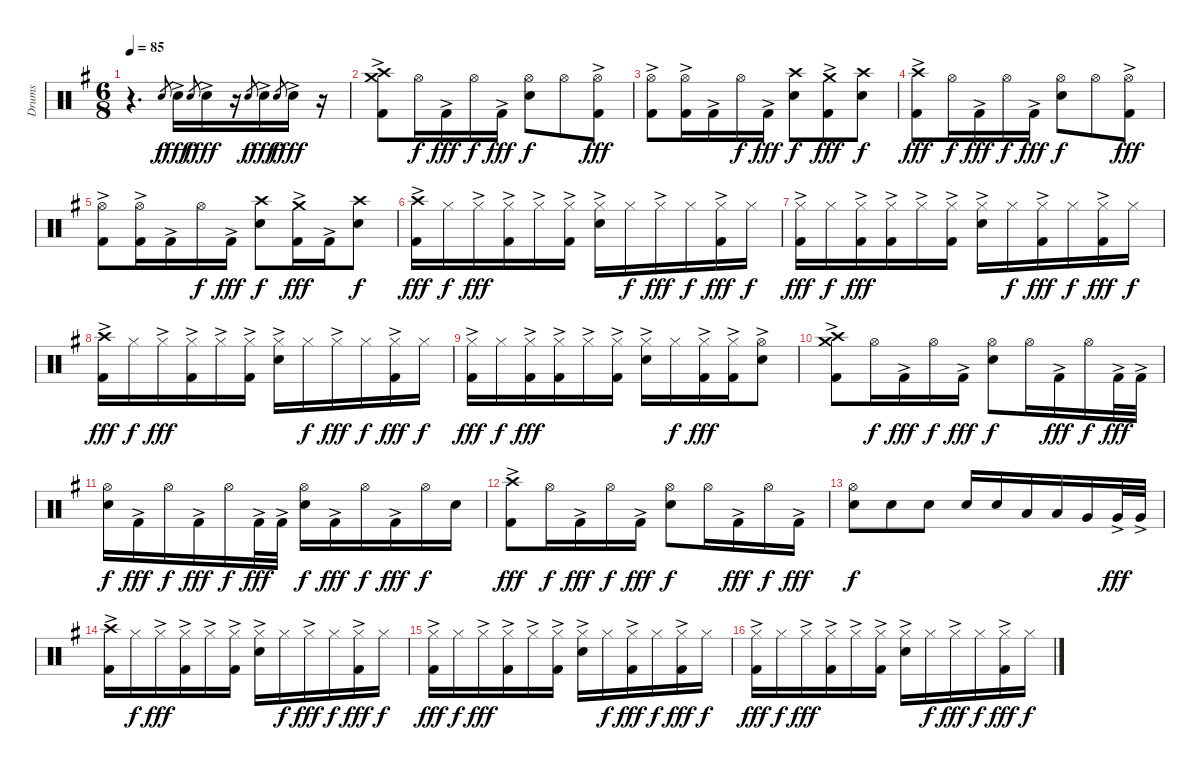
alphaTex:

\track ("Drums" "Drums") {instrument percussion}
\staff {score}
\articulation defaults
\ts (6 8)
\tempo 85
\clef neutral
\ks eminor
r.4{d dy f} "Snare (hit) 2".8{gr} "Snare (hit) 2"{ac}.16{dy fff} "Snare (hit) 2".8{gr dy f} "Snare (hit) 2"{ac}.16{dy fff} r.16 "Snare (hit) 2".8{gr dy f} "Snare (hit) 2"{ac}.16{dy fff} "Snare (hit) 2".8{gr dy f} "Snare (hit) 2"{ac}.16{dy fff} r.16 |
("Crash high (hit)" "Crash medium (hit)" "Kick (hit) 2"{ac}).8 "Hi-Hat (open)".16{dy f} "Kick (hit) 2"{ac}.16{dy fff} "Hi-Hat (open)".16{dy f} "Kick (hit) 2"{ac}.16{dy fff} ("Hi-Hat (open)" "Snare (hit) 2").8{dy f} "Hi-Hat (open)".8 ("Hi-Hat (open)" "Kick (hit) 2"{ac}).8{dy fff} |
("Hi-Hat (open)" "Kick (hit) 2"{ac}).8 ("Hi-Hat (open)" "Kick (hit) 2"{ac}).16 "Kick (hit) 2"{ac}.16 "Hi-Hat (open)".16{dy f} "Kick (hit) 2"{ac}.16{dy fff} ("Crash high (hit)" "Snare (hit) 2").8{dy f} ("Crash medium (hit)" "Kick (hit) 2"{ac}).8{dy fff} ("Crash high (hit)" "Snare (hit) 2").8{dy f} |
("Crash high (hit)" "Kick (hit) 2"{ac}).8{dy fff} "Hi-Hat (open)".16{dy f} "Kick (hit) 2"{ac}.16{dy fff} "Hi-Hat (open)".16{dy f} "Kick (hit) 2"{ac}.16{dy fff} ("Hi-Hat (open)" "Snare (hit) 2").8{dy f} "Hi-Hat (open)".8 ("Hi-Hat (open)" "Kick (hit) 2"{ac}).8{dy fff} |
("Hi-Hat (open)" "Kick (hit) 2"{ac}).8 ("Hi-Hat (open)" "Kick (hit) 2"{ac}).16 "Kick (hit) 2"{ac}.16 "Hi-Hat (open)".16{dy f} "Kick (hit) 2"{ac}.16{dy fff} ("Crash high (hit)" "Snare (hit) 2").8{dy f} ("Crash medium (hit)" "Kick (hit) 2"{ac}).16{dy fff} "Kick (hit) 2"{ac}.16 ("Crash high (hit)" "Snare (hit) 2").8{dy f} |
("Crash high (hit)"{ac} "Kick (hit) 2"{ac}).16{dy fff} "Hi-Hat (closed)".16{dy f} "Hi-Hat (closed)"{ac}.16{dy fff} ("Hi-Hat (closed)" "Kick (hit) 2"{ac}).16 "Hi-Hat (closed)"{ac}.16 ("Hi-Hat (closed)" "Kick (hit) 2"{ac}).16 ("Hi-Hat (closed)"{ac} "Snare (hit) 2").16 "Hi-Hat (closed)".16{dy f} "Hi-Hat (closed)"{ac}.16{dy fff} "Hi-Hat (closed)".16{dy f} ("Hi-Hat (closed)"{ac} "Kick (hit) 2"{ac}).16{dy fff} "Hi-Hat (closed)".16{dy f} |
("Hi-Hat (closed)"{ac} "Kick (hit) 2"{ac}).16{dy fff} "Hi-Hat (closed)".16{dy f} ("Hi-Hat (closed)"{ac} "Kick (hit) 2"{ac}).16{dy fff} ("Hi-Hat (closed)" "Kick (hit) 2"{ac}).16 "Hi-Hat (closed)"{ac}.16 ("Hi-Hat (closed)" "Kick (hit) 2"{ac}).16 ("Hi-Hat (closed)"{ac} "Snare (hit) 2").16 "Hi-Hat (closed)".16{dy f} ("Hi-Hat (closed)"{ac} "Kick (hit) 2"{ac}).16{dy fff} "Hi-Hat (closed)".16{dy f} ("Hi-Hat (closed)"{ac} "Kick (hit) 2"{ac}).16{dy fff} "Hi-Hat (closed)".16{dy f} |
("Crash high (hit)"{ac} "Kick (hit) 2"{ac}).16{dy fff} "Hi-Hat (closed)".16{dy f} "Hi-Hat (closed)"{ac}.16{dy fff} ("Hi-Hat (closed)" "Kick (hit) 2"{ac}).16 "Hi-Hat (closed)"{ac}.16 ("Hi-Hat (closed)" "Kick (hit) 2"{ac}).16 ("Hi-Hat (closed)"{ac} "Snare (hit) 2").16 "Hi-Hat (closed)".16{dy f} "Hi-Hat (closed)"{ac}.16{dy fff} "Hi-Hat (closed)".16{dy f} ("Hi-Hat (closed)"{ac} "Kick (hit) 2"{ac}).16{dy fff} "Hi-Hat (closed)".16{dy f} |
("Hi-Hat (closed)"{ac} "Kick (hit) 2"{ac}).16{dy fff} "Hi-Hat (closed)".16{dy f} ("Hi-Hat (closed)"{ac} "Kick (hit) 2"{ac}).16{dy fff} ("Hi-Hat (closed)" "Kick (hit) 2"{ac}).16 "Hi-Hat (closed)"{ac}.16 ("Hi-Hat (closed)" "Kick (hit) 2"{ac}).16 ("Hi-Hat (closed)"{ac} "Snare (hit) 2").16 "Hi-Hat (closed)".16{dy f} ("Hi-Hat (closed)"{ac} "Kick (hit) 2"{ac}).16{dy fff} ("Hi-Hat (closed)" "Kick (hit) 2"{ac}).16 ("Hi-Hat (open)"{ac} "Snare (hit) 2").8 |
("Crash high (hit)" "Crash medium (hit)" "Kick (hit) 2"{ac}).8 "Hi-Hat (open)".16{dy f} "Kick (hit) 2"{ac}.16{dy fff} "Hi-Hat (open)".16{dy f} "Kick (hit) 2"{ac}.16{dy fff} ("Hi-Hat (open)" "Snare (hit) 2").8{dy f} "Hi-Hat (open)".16 "Kick (hit) 2"{ac}.16{dy fff} "Hi-Hat (open)".16{dy f} "Kick (hit) 2"{ac}.32{dy fff} "Kick (hit) 2"{ac}.32 |
("Hi-Hat (open)" "Snare (hit) 2").16{dy f} "Kick (hit) 2"{ac}.16{dy fff} "Hi-Hat (open)".16{dy f} "Kick (hit) 2"{ac}.16{dy fff} "Hi-Hat (open)".16{dy f} "Kick (hit) 2"{ac}.32{dy fff} "Kick (hit) 2"{ac}.32 ("Hi-Hat (open)" "Snare (hit) 2").16{dy f} "Kick (hit) 2"{ac}.16{dy fff} "Hi-Hat (open)".16{dy f} "Kick (hit) 2"{ac}.16{dy fff} "Hi-Hat (open)".16{dy f} "Snare (hit) 2".16 |
("Crash high (hit)" "Kick (hit) 2"{ac}).8{dy fff} "Hi-Hat (open)".16{dy f} "Kick (hit) 2"{ac}.16{dy fff} "Hi-Hat (open)".16{dy f} "Kick (hit) 2"{ac}.16{dy fff} ("Hi-Hat (open)" "Snare (hit) 2").8{dy f} "Hi-Hat (open)".16 "Kick (hit) 2"{ac}.16{dy fff} "Hi-Hat (open)".16{dy f} "Kick (hit) 2"{ac}.16{dy fff} |
("Hi-Hat (open)" "Snare (hit) 2").8{dy f} "Snare (hit) 2".8 "Snare (hit) 2".8 "Snare (hit) 2".16 "Snare (hit) 2".16 "Low Tom (hit)".16 "Low Tom (hit)".16 "Very Low Tom (hit)".16 "Very Low Tom (hit)"{ac}.32{dy fff} "Very Low Tom (hit)"{ac}.32 |
("Crash high (hit)"{ac} "Kick (hit) 2"{ac}).16 "Hi-Hat (closed)".16{dy f} "Hi-Hat (closed)"{ac}.16{dy fff} ("Hi-Hat (closed)" "Kick (hit) 2"{ac}).16 "Hi-Hat (closed)"{ac}.16 ("Hi-Hat (closed)" "Kick (hit) 2"{ac}).16 ("Hi-Hat (closed)"{ac} "Snare (hit) 2").16 "Hi-Hat (closed)".16{dy f} "Hi-Hat (closed)"{ac}.16{dy fff} "Hi-Hat (closed)".16{dy f} ("Hi-Hat (closed)"{ac} "Kick (hit) 2"{ac}).16{dy fff} "Hi-Hat (closed)".16{dy f} |
("Hi-Hat (closed)"{ac} "Kick (hit) 2"{ac}).16{dy fff} "Hi-Hat (closed)".16{dy f} "Hi-Hat (closed)"{ac}.16{dy fff} ("Hi-Hat (closed)" "Kick (hit) 2"{ac}).16 "Hi-Hat (closed)"{ac}.16 ("Hi-Hat (closed)" "Kick (hit) 2"{ac}).16 ("Hi-Hat (closed)"{ac} "Snare (hit) 2").16 "Hi-Hat (closed)".16{dy f} ("Hi-Hat (closed)"{ac} "Kick (hit) 2"{ac}).16{dy fff} "Hi-Hat (closed)".16{dy f} ("Hi-Hat (closed)"{ac} "Kick (hit) 2"{ac}).16{dy fff} "Hi-Hat (closed)".16{dy f} |
("Hi-Hat (closed)"{ac} "Kick (hit) 2"{ac}).16{dy fff} "Hi-Hat (closed)".16{dy f} "Hi-Hat (closed)"{ac}.16{dy fff} ("Hi-Hat (closed)" "Kick (hit) 2"{ac}).16 "Hi-Hat (closed)"{ac}.16 ("Hi-Hat (closed)" "Kick (hit) 2"{ac}).16 ("Hi-Hat (closed)"{ac} "Snare (hit) 2").16 "Hi-Hat (closed)".16{dy f} "Hi-Hat (closed)"{ac}.16{dy fff} "Hi-Hat (closed)".16{dy f} ("Hi-Hat (closed)"{ac} "Kick (hit) 2"{ac}).16{dy fff} "Hi-Hat (closed)".16{dy f}
